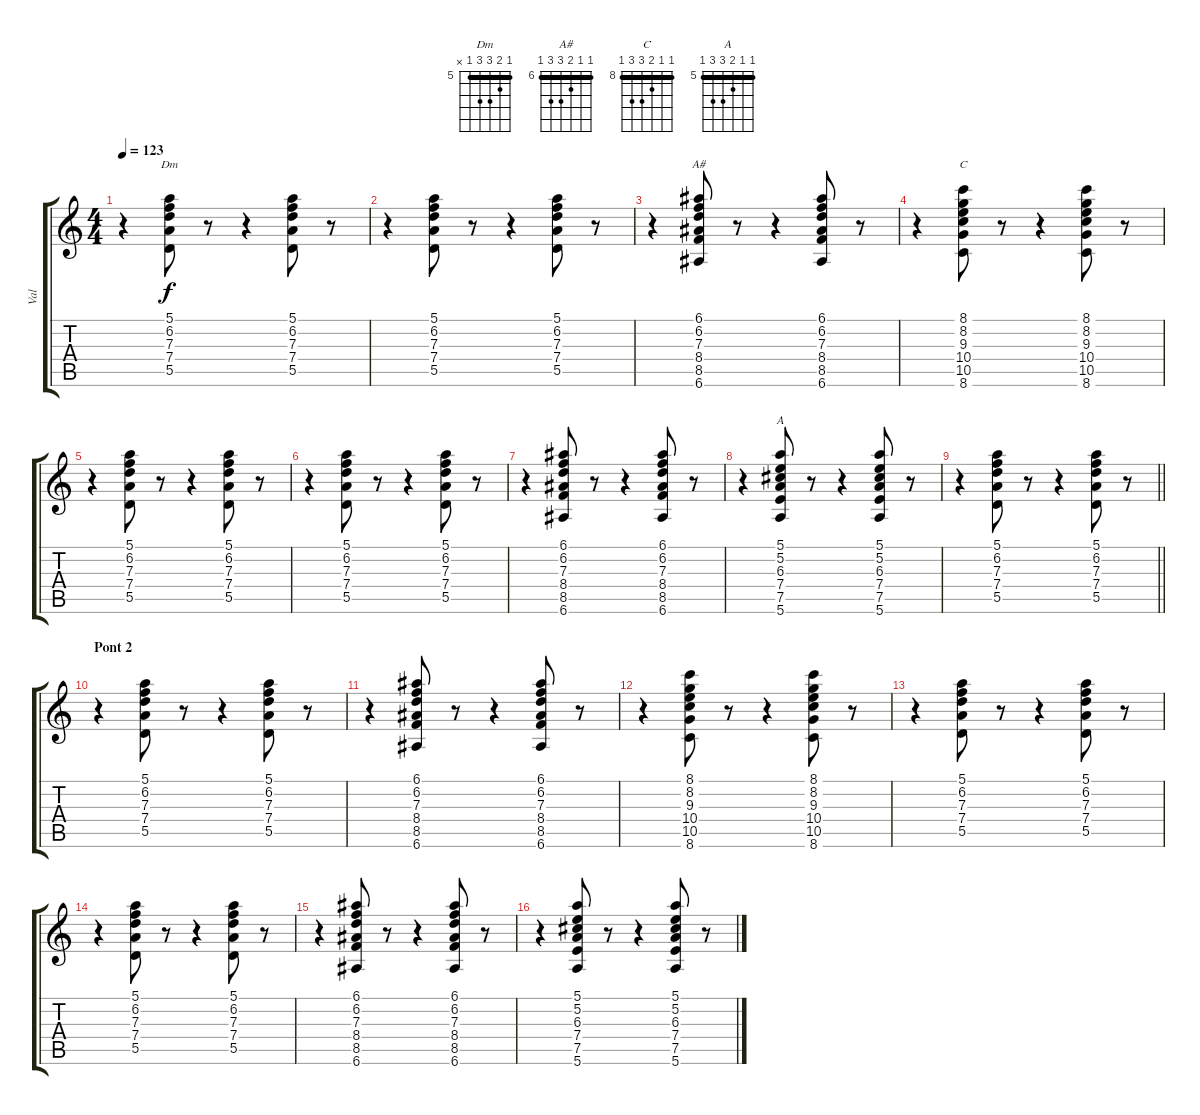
\track ("Val" "Val") {instrument acousticguitarsteel}
\staff {score tabs}
\tuning (E4 B3 G3 D3 A2 E2) {hide}
\chord ("Dm" 5 6 7 7 5 x) {firstfret 5 barre 5}
\chord ("A#" 6 6 7 8 8 6) {firstfret 6 barre 6}
\chord ("C" 8 8 9 10 10 8) {firstfret 8 barre 8}
\chord ("A" 5 5 6 7 7 5) {firstfret 5 barre 5}
\ts (4 4)
\tempo 123
\clef g2
\ks c
r.4{dy f} (5.1 6.2 7.3 7.4 5.5).8{ch "Dm"} r.8 r.4 (5.1 6.2 7.3 7.4 5.5).8 r.8 |
r.4 (5.1 6.2 7.3 7.4 5.5).8 r.8 r.4 (5.1 6.2 7.3 7.4 5.5).8 r.8 |
r.4 (6.1 6.2 7.3 8.4 8.5 6.6).8{ch "A#"} r.8 r.4 (6.1 6.2 7.3 8.4 8.5 6.6).8 r.8 |
r.4 (8.1 8.2 9.3 10.4 10.5 8.6).8{ch "C"} r.8 r.4 (8.1 8.2 9.3 10.4 10.5 8.6).8 r.8 |
r.4 (5.1 6.2 7.3 7.4 5.5).8 r.8 r.4 (5.1 6.2 7.3 7.4 5.5).8 r.8 |
r.4 (5.1 6.2 7.3 7.4 5.5).8 r.8 r.4 (5.1 6.2 7.3 7.4 5.5).8 r.8 |
r.4 (6.1 6.2 7.3 8.4 8.5 6.6).8 r.8 r.4 (6.1 6.2 7.3 8.4 8.5 6.6).8 r.8 |
r.4 (5.1 5.2 6.3 7.4 7.5 5.6).8{ch "A"} r.8 r.4 (5.1 5.2 6.3 7.4 7.5 5.6).8 r.8 |
\barLineRight lightlight
r.4 (5.1 6.2 7.3 7.4 5.5).8 r.8 r.4 (5.1 6.2 7.3 7.4 5.5).8 r.8 |
\section ("" "Pont 2")
r.4 (5.1 6.2 7.3 7.4 5.5).8 r.8 r.4 (5.1 6.2 7.3 7.4 5.5).8 r.8 |
r.4 (6.1 6.2 7.3 8.4 8.5 6.6).8 r.8 r.4 (6.1 6.2 7.3 8.4 8.5 6.6).8 r.8 |
r.4 (8.1 8.2 9.3 10.4 10.5 8.6).8 r.8 r.4 (8.1 8.2 9.3 10.4 10.5 8.6).8 r.8 |
r.4 (5.1 6.2 7.3 7.4 5.5).8 r.8 r.4 (5.1 6.2 7.3 7.4 5.5).8 r.8 |
r.4 (5.1 6.2 7.3 7.4 5.5).8 r.8 r.4 (5.1 6.2 7.3 7.4 5.5).8 r.8 |
r.4 (6.1 6.2 7.3 8.4 8.5 6.6).8 r.8 r.4 (6.1 6.2 7.3 8.4 8.5 6.6).8 r.8 |
r.4 (5.1 5.2 6.3 7.4 7.5 5.6).8 r.8 r.4 (5.1 5.2 6.3 7.4 7.5 5.6).8 r.8
